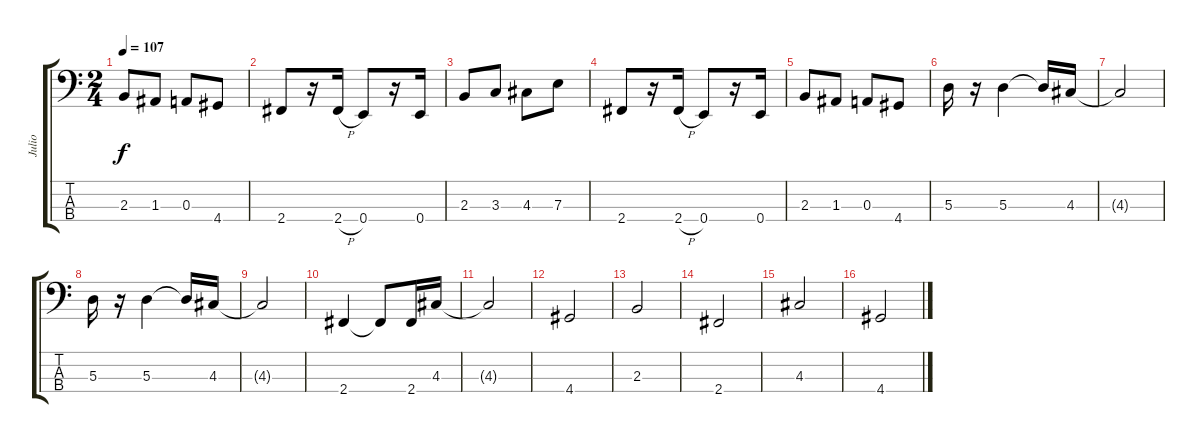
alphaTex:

\track ("Julio" "Julio") {instrument electricbasspick}
\staff {score tabs}
\tuning (G2 D2 A1 E1) {hide}
\ts (2 4)
\tempo 107
\clef f4
\ks c
2.3.8{dy f} 1.3.8 0.3.8 4.4.8 |
2.4.8 r.16 2.4{h}.16 0.4.8 r.16 0.4.16 |
2.3.8 3.3.8 4.3.8 7.3.8 |
2.4.8 r.16 2.4{h}.16 0.4.8 r.16 0.4.16 |
2.3.8 1.3.8 0.3.8 4.4.8 |
5.3.16 r.16 5.3.4 5.3{t}.16 4.3.16 |
4.3{t}.2 |
5.3.16 r.16 5.3.4 5.3{t}.16 4.3.16 |
4.3{t}.2 |
2.4.4 2.4{t}.8 2.4.16 4.3.16 |
4.3{t}.2 |
4.4.2 |
2.3.2 |
2.4.2 |
4.3.2 |
4.4.2
